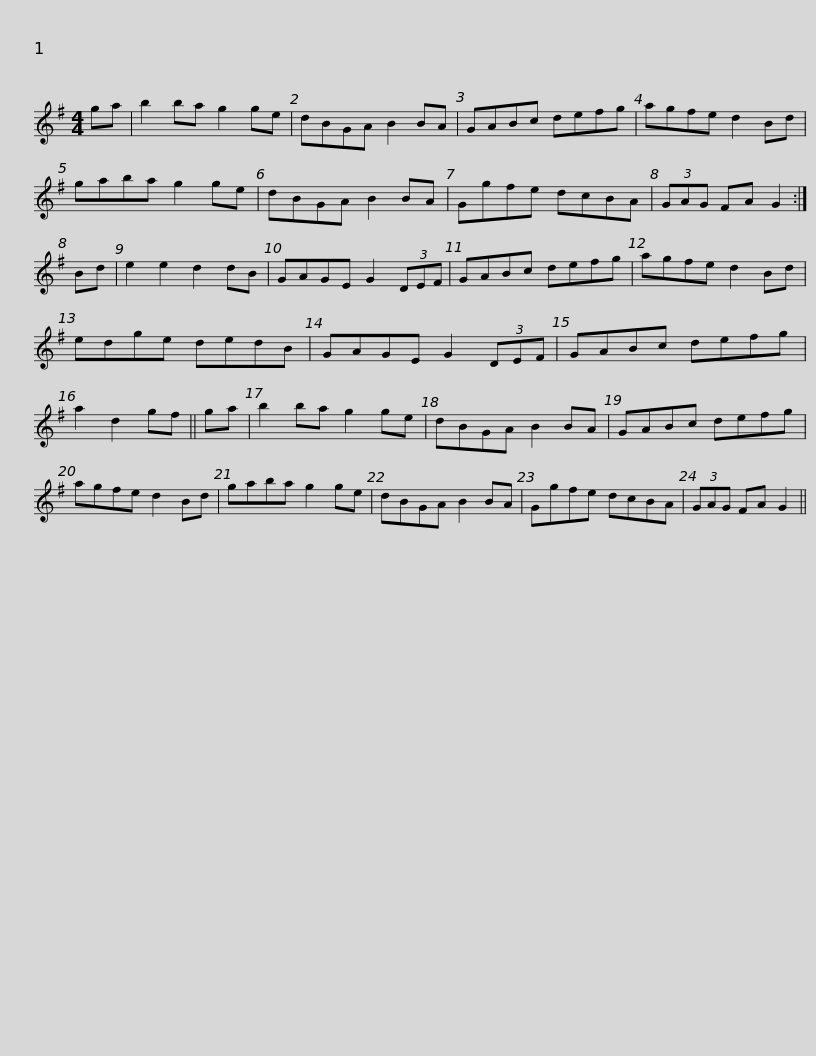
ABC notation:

X:1
L:1/8
M:4/4
I:linebreak $
K:G
V:1 treble
V:1
 ga | b2 ba g2 ge | dBGA B2 BA | GABc defg | agfe d2 Bd | %5
 gaba g2 ge |$ dBGA B2 BA | Ggfe dcBA | (3GAG FA G2 :| Bd | %10
 e2 e2 d2 dB | GAGE G2 (3DEF | GABc defg |$ agfe d2 Bd | edge dedB | %15
 GAGE G2 (3DEF | GABc defg | a2 d2 gf || ga | b2 ba g2 ge |$ %20
 dBGA B2 BA | GABc defg | agfe d2 Bd | gaba g2 ge | dBGA B2 BA | %25
 Ggfe dcBA |$ (3GAG FA G2 || %27
